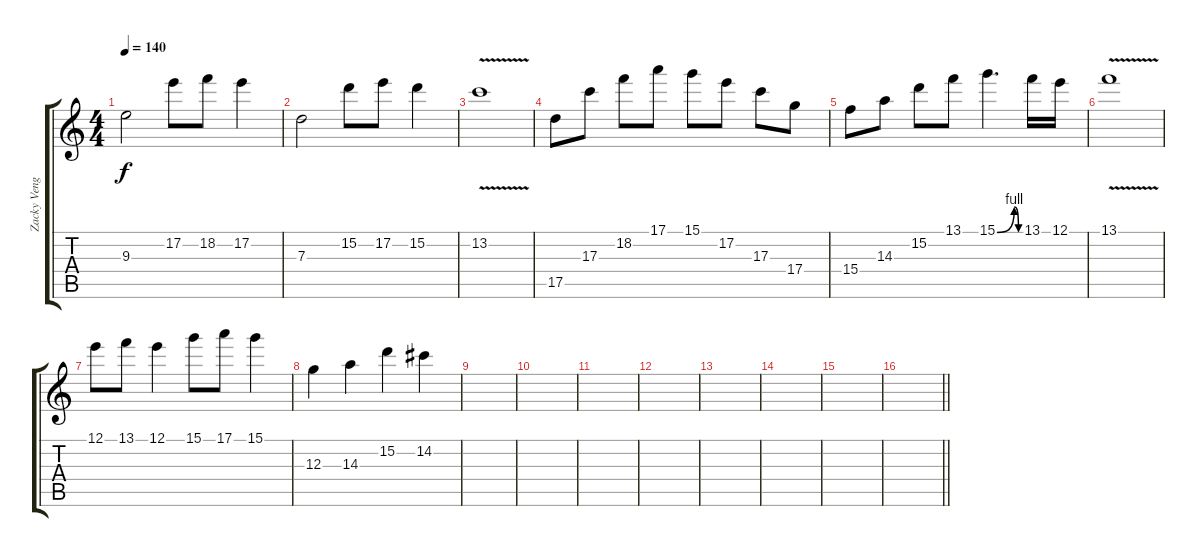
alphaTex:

\track ("Zacky Vengeance" "Zacky Veng") {instrument distortionguitar}
\staff {score tabs}
\tuning (E4 B3 G3 D3 A2 D2) {hide}
\ts (4 4)
\tempo 140
\clef g2
\ks c
9.3.2{dy f} 17.2.8 18.2.8 17.2.4 |
7.3.2 15.2.8 17.2.8 15.2.4 |
13.2{v}.1 |
17.5.8 17.3.8 18.2.8 17.1.8 15.1.8 17.2.8 17.3.8 17.4.8 |
15.4.8 14.3.8 15.2.8 13.1.8 15.1{be (custom 0 0 44 4 55 0 60 0)}.4{d} 13.1.16 12.1.16 |
13.1{v}.1 |
12.1.8 13.1.8 12.1.4 15.1.8 17.1.8 15.1.4 |
12.3.4 14.3.4 15.2.4 14.2.4 |
|
|
|
|
|
|
|
\barLineRight lightlight
